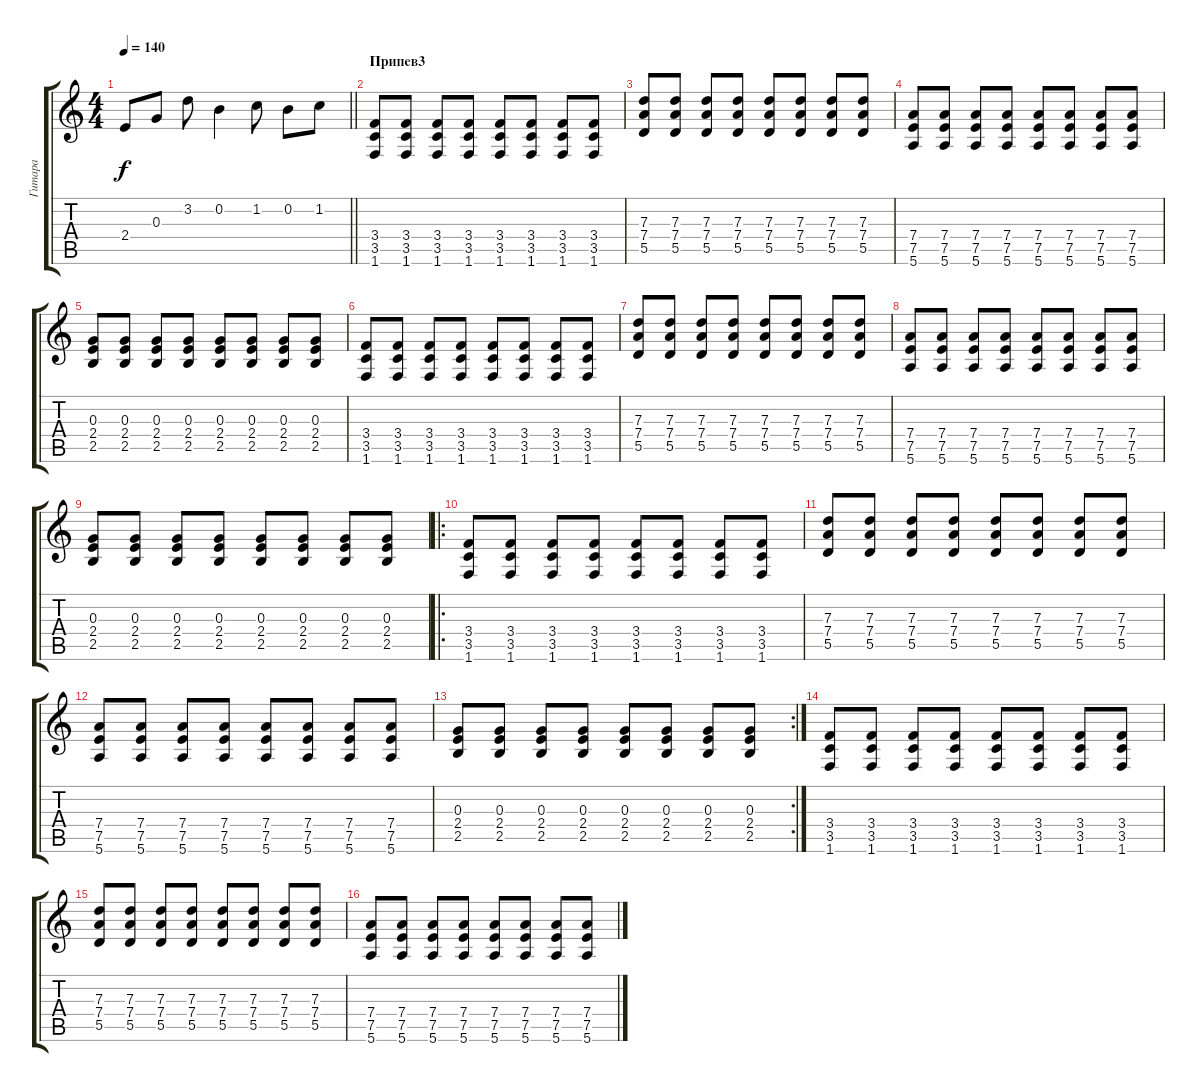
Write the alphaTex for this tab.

\track ("Гитара" "Гитара") {instrument acousticguitarsteel}
\staff {score tabs}
\tuning (E4 B3 G3 D3 A2 E2) {hide}
\ts (4 4)
\tempo 140
\clef g2
\barLineRight lightlight
\ks c
2.4.8{dy f} 0.3.8 3.2.8 0.2.4 1.2.8 0.2.8 1.2.8 |
\section ("" "Припев3")
(3.4 3.5 1.6).8{instrument distortionguitar} (3.4 3.5 1.6).8 (3.4 3.5 1.6).8 (3.4 3.5 1.6).8 (3.4 3.5 1.6).8 (3.4 3.5 1.6).8 (3.4 3.5 1.6).8 (3.4 3.5 1.6).8 |
(7.3 7.4 5.5).8 (7.3 7.4 5.5).8 (7.3 7.4 5.5).8 (7.3 7.4 5.5).8 (7.3 7.4 5.5).8 (7.3 7.4 5.5).8 (7.3 7.4 5.5).8 (7.3 7.4 5.5).8 |
(7.4 7.5 5.6).8 (7.4 7.5 5.6).8 (7.4 7.5 5.6).8 (7.4 7.5 5.6).8 (7.4 7.5 5.6).8 (7.4 7.5 5.6).8 (7.4 7.5 5.6).8 (7.4 7.5 5.6).8 |
(0.3 2.4 2.5).8 (0.3 2.4 2.5).8 (0.3 2.4 2.5).8 (0.3 2.4 2.5).8 (0.3 2.4 2.5).8 (0.3 2.4 2.5).8 (0.3 2.4 2.5).8 (0.3 2.4 2.5).8 |
(3.4 3.5 1.6).8{instrument distortionguitar} (3.4 3.5 1.6).8 (3.4 3.5 1.6).8 (3.4 3.5 1.6).8 (3.4 3.5 1.6).8 (3.4 3.5 1.6).8 (3.4 3.5 1.6).8 (3.4 3.5 1.6).8 |
(7.3 7.4 5.5).8 (7.3 7.4 5.5).8 (7.3 7.4 5.5).8 (7.3 7.4 5.5).8 (7.3 7.4 5.5).8 (7.3 7.4 5.5).8 (7.3 7.4 5.5).8 (7.3 7.4 5.5).8 |
(7.4 7.5 5.6).8 (7.4 7.5 5.6).8 (7.4 7.5 5.6).8 (7.4 7.5 5.6).8 (7.4 7.5 5.6).8 (7.4 7.5 5.6).8 (7.4 7.5 5.6).8 (7.4 7.5 5.6).8 |
(0.3 2.4 2.5).8 (0.3 2.4 2.5).8 (0.3 2.4 2.5).8 (0.3 2.4 2.5).8 (0.3 2.4 2.5).8 (0.3 2.4 2.5).8 (0.3 2.4 2.5).8 (0.3 2.4 2.5).8 |
\ro
(3.4 3.5 1.6).8{instrument distortionguitar} (3.4 3.5 1.6).8 (3.4 3.5 1.6).8 (3.4 3.5 1.6).8 (3.4 3.5 1.6).8 (3.4 3.5 1.6).8 (3.4 3.5 1.6).8 (3.4 3.5 1.6).8 |
(7.3 7.4 5.5).8 (7.3 7.4 5.5).8 (7.3 7.4 5.5).8 (7.3 7.4 5.5).8 (7.3 7.4 5.5).8 (7.3 7.4 5.5).8 (7.3 7.4 5.5).8 (7.3 7.4 5.5).8 |
(7.4 7.5 5.6).8 (7.4 7.5 5.6).8 (7.4 7.5 5.6).8 (7.4 7.5 5.6).8 (7.4 7.5 5.6).8 (7.4 7.5 5.6).8 (7.4 7.5 5.6).8 (7.4 7.5 5.6).8 |
\rc 2
(0.3 2.4 2.5).8 (0.3 2.4 2.5).8 (0.3 2.4 2.5).8 (0.3 2.4 2.5).8 (0.3 2.4 2.5).8 (0.3 2.4 2.5).8 (0.3 2.4 2.5).8 (0.3 2.4 2.5).8 |
(3.4 3.5 1.6).8{instrument distortionguitar} (3.4 3.5 1.6).8 (3.4 3.5 1.6).8 (3.4 3.5 1.6).8 (3.4 3.5 1.6).8 (3.4 3.5 1.6).8 (3.4 3.5 1.6).8 (3.4 3.5 1.6).8 |
(7.3 7.4 5.5).8 (7.3 7.4 5.5).8 (7.3 7.4 5.5).8 (7.3 7.4 5.5).8 (7.3 7.4 5.5).8 (7.3 7.4 5.5).8 (7.3 7.4 5.5).8 (7.3 7.4 5.5).8 |
(7.4 7.5 5.6).8 (7.4 7.5 5.6).8 (7.4 7.5 5.6).8 (7.4 7.5 5.6).8 (7.4 7.5 5.6).8 (7.4 7.5 5.6).8 (7.4 7.5 5.6).8 (7.4 7.5 5.6).8
